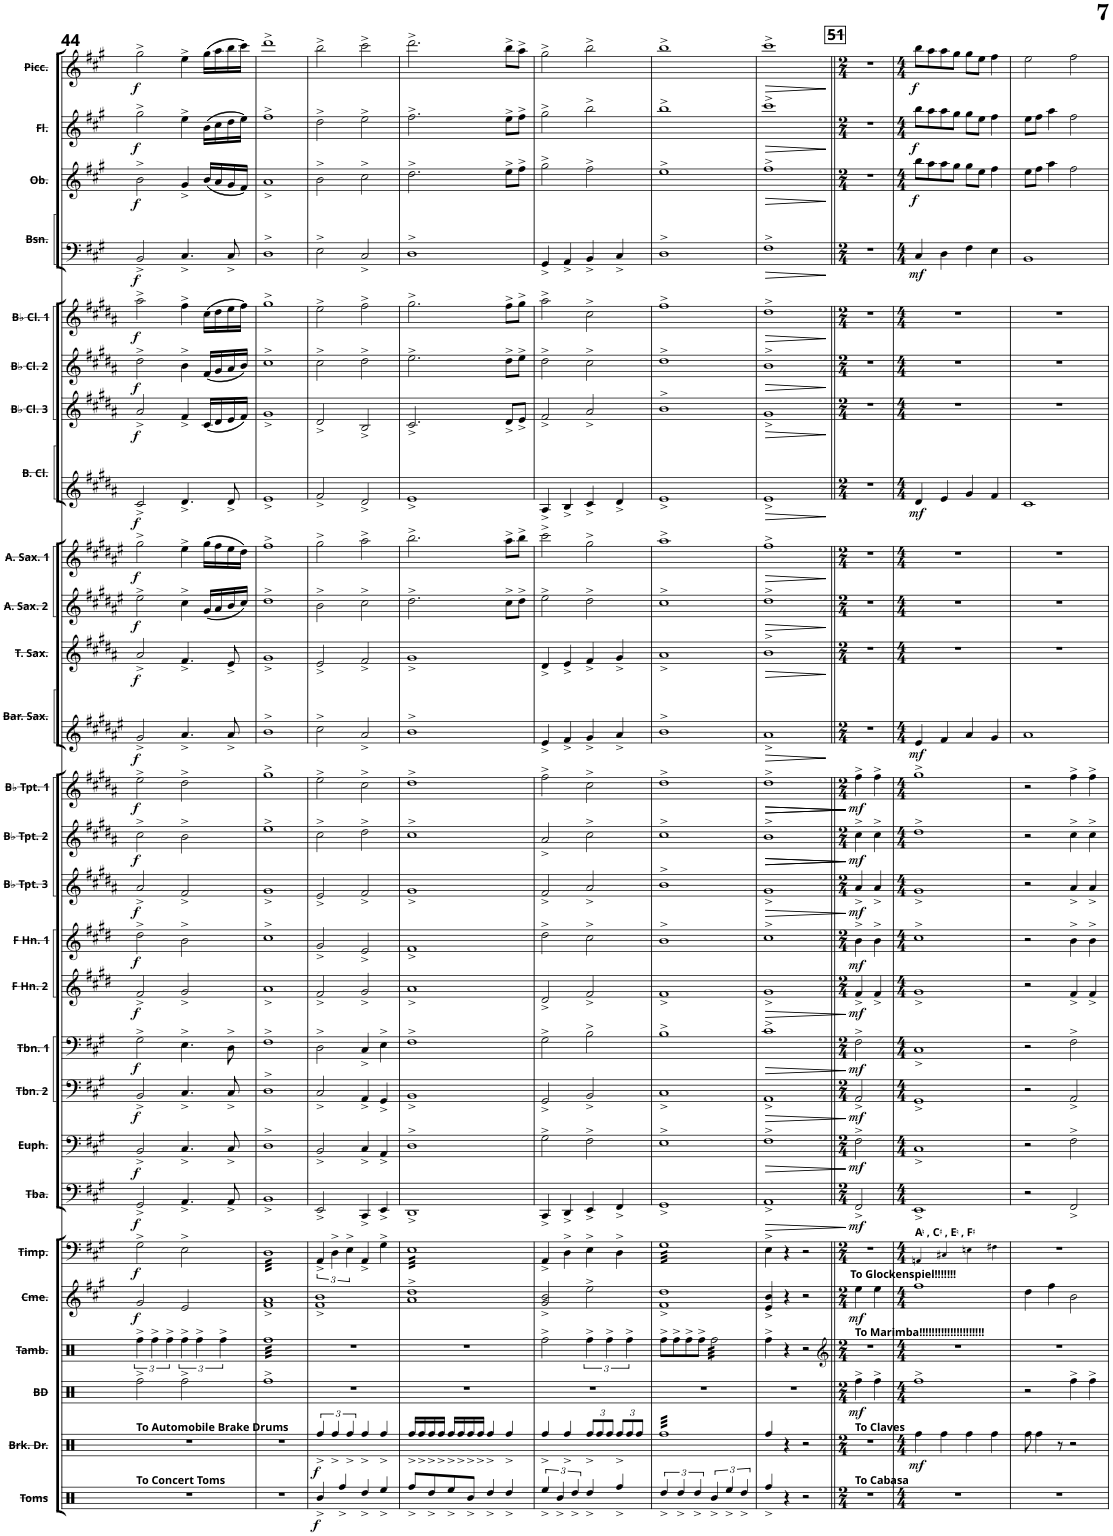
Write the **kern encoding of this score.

**kern	**dynam	**kern	**dynam	**kern	**dynam	**kern	**kern	**dynam	**kern	**dynam	**kern	**dynam	**kern	**dynam	**kern	**dynam	**kern	**dynam	**kern	**dynam	**kern	**dynam	**kern	**dynam	**kern	**dynam	**kern	**dynam	**kern	**kern	**dynam	**kern	**dynam	**kern	**dynam	**kern	**dynam	**kern	**kern	**dynam	**kern	**dynam	**kern	**dynam	**kern	**dynam	**kern	**kern	**dynam	**kern	**dynam	**kern	**dynam	**kern	**dynam
*part27	*part27	*part26	*part26	*part25	*part25	*part24	*part23	*part23	*part22	*part22	*part21	*part21	*part20	*part20	*part19	*part19	*part18	*part18	*part17	*part17	*part16	*part16	*part15	*part15	*part14	*part14	*part13	*part13	*part12	*part12	*part12	*part11	*part11	*part10	*part10	*part9	*part9	*part8	*part8	*part8	*part7	*part7	*part6	*part6	*part5	*part5	*part4	*part4	*part4	*part3	*part3	*part2	*part2	*part1	*part1
*staff30	*staff30	*staff29	*staff29	*staff28	*staff28	*staff27	*staff26	*staff26	*staff25	*staff25	*staff24	*staff24	*staff23	*staff23	*staff22	*staff22	*staff21	*staff21	*staff20	*staff20	*staff19	*staff19	*staff18	*staff18	*staff17	*staff17	*staff16	*staff16	*staff15	*staff14	*staff14/15	*staff13	*staff13	*staff12	*staff12	*staff11	*staff11	*staff10	*staff9	*staff9/10	*staff8	*staff8	*staff7	*staff7	*staff6	*staff6	*staff5	*staff4	*staff4/5	*staff3	*staff3	*staff2	*staff2	*staff1	*staff1
*I"Percussion 2	*	*I"Percussion 1	*	*I"Snare Drum	*	*I"Marimba	*I"Glockenspiel	*	*I"Timpani	*	*I"Tuba	*	*I"Euphonium	*	*I"Trombone 2	*	*I"Trombone 1	*	*I"F Horn 2	*	*I"F Horn 1	*	*I"Bb Trumpet 3	*	*I"Bb Trumpet 2	*	*I"Bb Trumpet 1	*	*I"Baritone Saxophone	*	*	*I"Tenor Saxophone	*	*I"Alto Saxophone 2	*	*I"Alto Saxophone 1	*	*I"Bass Clarinet	*	*	*I"Bb Clarinet 3	*	*I"Bb Clarinet 2	*	*I"Bb Clarinet 1	*	*I"Bassoon	*	*	*I"Oboe	*	*I"Flute	*	*I"Piccolo	*
*I'Perc. 2	*	*I'Perc. 1	*	*I'SD	*	*I'Mrm.	*I'Glk.	*	*I'Timp.	*	*I'Tba.	*	*I'Euph.	*	*I'Tbn. 2	*	*I'Tbn. 1	*	*I'F Hn. 2	*	*I'F Hn. 1	*	*I'Bb Tpt. 3	*	*I'Bb Tpt. 2	*	*I'Bb Tpt. 1	*	*I'Bar. Sax.	*	*	*I'T. Sax.	*	*I'A. Sax. 2	*	*I'A. Sax. 1	*	*I'B. Cl.	*	*	*I'Bb Cl. 3	*	*I'Bb Cl. 2	*	*I'Bb Cl. 1	*	*I'Bsn.	*	*	*I'Ob.	*	*I'Fl.	*	*I'Picc.	*
!!LO:PB:g=z
*clefX	*	*clefX	*	*clefX	*	*clefX	*clefG2	*	*clefF4	*	*clefF4	*	*clefF4	*	*clefF4	*	*clefF4	*	*clefG2	*	*clefG2	*	*clefG2	*	*clefG2	*	*clefG2	*	*clefG2	*clefG2	*	*clefG2	*	*clefG2	*	*clefG2	*	*clefG2	*clefG2	*	*clefG2	*	*clefG2	*	*clefG2	*	*clefF4	*clefF4	*	*clefG2	*	*clefG2	*	*clefG2	*
*	*	*	*	*	*	*	*Trd-14c-24	*	*	*	*	*	*	*	*	*	*	*	*Trd4c7	*	*Trd4c7	*	*Trd1c2	*	*Trd1c2	*	*Trd1c2	*	*Trd12c21	*Trd12c21	*	*Trd8c14	*	*Trd5c9	*	*Trd5c9	*	*Trd8c14	*Trd8c14	*	*Trd1c2	*	*Trd1c2	*	*Trd1c2	*	*	*	*	*	*	*	*	*Trd-7c-12	*
*k[]	*	*k[]	*	*k[b-e-a-d-g-]	*	*k[f#c#g#]	*k[f#c#g#]	*	*k[f#c#g#]	*	*k[f#c#g#]	*	*k[f#c#g#]	*	*k[f#c#g#]	*	*k[f#c#g#]	*	*k[f#c#g#d#]	*	*k[f#c#g#d#]	*	*k[f#c#g#d#a#]	*	*k[f#c#g#d#a#]	*	*k[f#c#g#d#a#]	*	*k[f#c#g#d#a#e#]	*k[f#c#g#d#a#e#]	*	*k[f#c#g#d#a#]	*	*k[f#c#g#d#a#e#]	*	*k[f#c#g#d#a#e#]	*	*k[f#c#g#d#a#]	*k[f#c#g#d#a#]	*	*k[f#c#g#d#a#]	*	*k[f#c#g#d#a#]	*	*k[f#c#g#d#a#]	*	*k[f#c#g#]	*k[f#c#g#]	*	*k[f#c#g#]	*	*k[f#c#g#]	*	*k[f#c#g#]	*
*M4/4	*	*M4/4	*	*M4/4	*	*M4/4	*M4/4	*	*M4/4	*	*M4/4	*	*M4/4	*	*M4/4	*	*M4/4	*	*M4/4	*	*M4/4	*	*M4/4	*	*M4/4	*	*M4/4	*	*M4/4	*M4/4	*	*M4/4	*	*M4/4	*	*M4/4	*	*M4/4	*M4/4	*	*M4/4	*	*M4/4	*	*M4/4	*	*M4/4	*M4/4	*	*M4/4	*	*M4/4	*	*M4/4	*
=44	=44	=44	=44	=44	=44	=44	=44	=44	=44	=44	=44	=44	=44	=44	=44	=44	=44	=44	=44	=44	=44	=44	=44	=44	=44	=44	=44	=44	=44	=44	=44	=44	=44	=44	=44	=44	=44	=44	=44	=44	=44	=44	=44	=44	=44	=44	=44	=44	=44	=44	=44	=44	=44	=44	=44
!	!	!LO:TX:a:B:t=To Automobile Brake Drums	!	!	!	!	!	!	!	!	!	!	!	!	!	!	!	!	!	!	!	!	!	!	!	!	!	!	!	!	!	!	!	!	!	!	!	!	!	!	!	!	!	!	!	!	!	!	!	!	!	!	!	!	!
!LO:TX:a:B:t=To Concert Toms	!	!	!	!	!	!	!	!	!	!	!	!	!	!	!	!	!	!	!	!	!	!	!	!	!	!	!	!	!	!	!	!	!	!	!	!	!	!	!	!	!	!	!	!	!	!	!	!	!	!	!	!	!	!	!
!	!	!	!	!	!	!	!	!LO:DY:b	!	!LO:DY:b	!	!LO:DY:b	!	!LO:DY:b	!	!LO:DY:b	!	!LO:DY:b	!	!LO:DY:b	!	!LO:DY:b	!	!LO:DY:b	!	!LO:DY:b	!	!LO:DY:b	!	!	!LO:DY:b=2	!	!LO:DY:b	!	!LO:DY:b	!	!LO:DY:b	!	!	!LO:DY:b=2	!	!LO:DY:b	!	!LO:DY:b	!	!LO:DY:b	!	!	!LO:DY:b=2	!	!LO:DY:b	!	!LO:DY:b	!	!LO:DY:b
1r	.	1r	.	2Rff^\	.	6ffn^\	2g#/	f	2G#^\	f	2GG#^/	f	2BB^/	f	2BB^/	f	2G#^\	f	2f#^/	f	2dd#^\	f	2a#^/	f	2cc#^\	f	2ee^\	f	2g#^/	1r	f	2a#^/	f	2ee#^\	f	2gg#^\	f	2c#^/	1r	f	2a#^/	f	2dd#^\	f	2aa#^\	f	2BB^/	1r	f	2b^\	f	2gg#^\	f	2gg#^\	f
.	.	.	.	.	.	6ff^\	.	.	.	.	.	.	.	.	.	.	.	.	.	.	.	.	.	.	.	.	.	.	.	.	.	.	.	.	.	.	.	.	.	.	.	.	.	.	.	.	.	.	.	.	.	.	.	.	.
.	.	.	.	.	.	6ff^\	.	.	.	.	.	.	.	.	.	.	.	.	.	.	.	.	.	.	.	.	.	.	.	.	.	.	.	.	.	.	.	.	.	.	.	.	.	.	.	.	.	.	.	.	.	.	.	.	.
.	.	.	.	2Rff^\	.	6ff^\	2e/	.	2E^\	.	4.AA^/	.	4.C#^/	.	4.C#^/	.	4.E^\	.	2g#^/	.	2b^\	.	2f#^/	.	2b^\	.	2dd#^\	.	4.a#^/	.	.	4.f#^/	.	4cc#^\	.	4ee#^\	.	4.d#^/	.	.	4f#^/	.	4b^\	.	4ff#^\	.	4.C#^/	.	.	4g#^/	.	4ee^\	.	4ee^\	.
.	.	.	.	.	.	6ff^\	.	.	.	.	.	.	.	.	.	.	.	.	.	.	.	.	.	.	.	.	.	.	.	.	.	.	.	.	.	.	.	.	.	.	.	.	.	.	.	.	.	.	.	.	.	.	.	.	.
.	.	.	.	.	.	.	.	.	.	.	.	.	.	.	.	.	.	.	.	.	.	.	.	.	.	.	.	.	.	.	.	.	.	(16g#/LL	.	(16gg#\LL	.	.	.	.	(16c#/LL	.	(16f#/LL	.	(16cc#\LL	.	.	.	.	(16b/LL	.	(16b\LL	.	(16gg#\LL	.
.	.	.	.	.	.	.	.	.	.	.	.	.	.	.	.	.	.	.	.	.	.	.	.	.	.	.	.	.	.	.	.	.	.	16a#/	.	16ff#\	.	.	.	.	16d#/	.	16g#/	.	16dd#\	.	.	.	.	16a/	.	16cc#\	.	16aa\	.
.	.	.	.	.	.	6ff^\	.	.	.	.	.	.	.	.	.	.	.	.	.	.	.	.	.	.	.	.	.	.	.	.	.	.	.	.	.	.	.	.	.	.	.	.	.	.	.	.	.	.	.	.	.	.	.	.	.
.	.	.	.	.	.	.	.	.	.	.	8AA^/	.	8C#^/	.	8C#^/	.	8D^\	.	.	.	.	.	.	.	.	.	.	.	8a#^/	.	.	8e^/	.	16b/	.	16ee#\	.	8d#^/	.	.	16e/	.	16a#/	.	16ee\	.	8C#^/	.	.	16g#/	.	16dd\	.	16bb\	.
.	.	.	.	.	.	.	.	.	.	.	.	.	.	.	.	.	.	.	.	.	.	.	.	.	.	.	.	.	.	.	.	.	.	16cc#/JJ)	.	16dd#\JJ)	.	.	.	.	16f#/JJ)	.	16b/JJ)	.	16ff#\JJ)	.	.	.	.	16f#/JJ)	.	16ee\JJ)	.	16ccc#\JJ)	.
=45	=45	=45	=45	=45	=45	=45	=45	=45	=45	=45	=45	=45	=45	=45	=45	=45	=45	=45	=45	=45	=45	=45	=45	=45	=45	=45	=45	=45	=45	=45	=45	=45	=45	=45	=45	=45	=45	=45	=45	=45	=45	=45	=45	=45	=45	=45	=45	=45	=45	=45	=45	=45	=45	=45	=45
*	*	*	*	*	*	*tremolo	*	*	*	*	*	*	*	*	*	*	*	*	*	*	*	*	*	*	*	*	*	*	*	*	*	*	*	*	*	*	*	*	*	*	*	*	*	*	*	*	*	*	*	*	*	*	*	*	*
*	*	*	*	*	*	*	*	*	*tremolo	*	*	*	*	*	*	*	*	*	*	*	*	*	*	*	*	*	*	*	*	*	*	*	*	*	*	*	*	*	*	*	*	*	*	*	*	*	*	*	*	*	*	*	*	*	*
1r	.	1r	.	1Rff^	.	32ffnLLL	1f#^ 1a^	.	32DLLL	.	1BB^	.	1D^	.	1D^	.	1F#^	.	1a^	.	1cc#^	.	1g#^	.	1ee^	.	1gg#^	.	1b^	1r	.	1g#^	.	1dd#^	.	1ff#^	.	1e^	1r	.	1g#^	.	1cc#^	.	1gg#^	.	1D^	1r	.	1a^	.	1ff#^	.	1ddd^	.
.	.	.	.	.	.	32ffn	.	.	32D	.	.	.	.	.	.	.	.	.	.	.	.	.	.	.	.	.	.	.	.	.	.	.	.	.	.	.	.	.	.	.	.	.	.	.	.	.	.	.	.	.	.	.	.	.	.
.	.	.	.	.	.	32ffn	.	.	32D	.	.	.	.	.	.	.	.	.	.	.	.	.	.	.	.	.	.	.	.	.	.	.	.	.	.	.	.	.	.	.	.	.	.	.	.	.	.	.	.	.	.	.	.	.	.
.	.	.	.	.	.	32ffn	.	.	32D	.	.	.	.	.	.	.	.	.	.	.	.	.	.	.	.	.	.	.	.	.	.	.	.	.	.	.	.	.	.	.	.	.	.	.	.	.	.	.	.	.	.	.	.	.	.
.	.	.	.	.	.	32ffn	.	.	32D	.	.	.	.	.	.	.	.	.	.	.	.	.	.	.	.	.	.	.	.	.	.	.	.	.	.	.	.	.	.	.	.	.	.	.	.	.	.	.	.	.	.	.	.	.	.
.	.	.	.	.	.	32ffn	.	.	32D	.	.	.	.	.	.	.	.	.	.	.	.	.	.	.	.	.	.	.	.	.	.	.	.	.	.	.	.	.	.	.	.	.	.	.	.	.	.	.	.	.	.	.	.	.	.
.	.	.	.	.	.	32ffn	.	.	32D	.	.	.	.	.	.	.	.	.	.	.	.	.	.	.	.	.	.	.	.	.	.	.	.	.	.	.	.	.	.	.	.	.	.	.	.	.	.	.	.	.	.	.	.	.	.
.	.	.	.	.	.	32ffn	.	.	32D	.	.	.	.	.	.	.	.	.	.	.	.	.	.	.	.	.	.	.	.	.	.	.	.	.	.	.	.	.	.	.	.	.	.	.	.	.	.	.	.	.	.	.	.	.	.
.	.	.	.	.	.	32ffn	.	.	32D	.	.	.	.	.	.	.	.	.	.	.	.	.	.	.	.	.	.	.	.	.	.	.	.	.	.	.	.	.	.	.	.	.	.	.	.	.	.	.	.	.	.	.	.	.	.
.	.	.	.	.	.	32ffn	.	.	32D	.	.	.	.	.	.	.	.	.	.	.	.	.	.	.	.	.	.	.	.	.	.	.	.	.	.	.	.	.	.	.	.	.	.	.	.	.	.	.	.	.	.	.	.	.	.
.	.	.	.	.	.	32ffn	.	.	32D	.	.	.	.	.	.	.	.	.	.	.	.	.	.	.	.	.	.	.	.	.	.	.	.	.	.	.	.	.	.	.	.	.	.	.	.	.	.	.	.	.	.	.	.	.	.
.	.	.	.	.	.	32ffn	.	.	32D	.	.	.	.	.	.	.	.	.	.	.	.	.	.	.	.	.	.	.	.	.	.	.	.	.	.	.	.	.	.	.	.	.	.	.	.	.	.	.	.	.	.	.	.	.	.
.	.	.	.	.	.	32ffn	.	.	32D	.	.	.	.	.	.	.	.	.	.	.	.	.	.	.	.	.	.	.	.	.	.	.	.	.	.	.	.	.	.	.	.	.	.	.	.	.	.	.	.	.	.	.	.	.	.
.	.	.	.	.	.	32ffn	.	.	32D	.	.	.	.	.	.	.	.	.	.	.	.	.	.	.	.	.	.	.	.	.	.	.	.	.	.	.	.	.	.	.	.	.	.	.	.	.	.	.	.	.	.	.	.	.	.
.	.	.	.	.	.	32ffn	.	.	32D	.	.	.	.	.	.	.	.	.	.	.	.	.	.	.	.	.	.	.	.	.	.	.	.	.	.	.	.	.	.	.	.	.	.	.	.	.	.	.	.	.	.	.	.	.	.
.	.	.	.	.	.	32ffn	.	.	32D	.	.	.	.	.	.	.	.	.	.	.	.	.	.	.	.	.	.	.	.	.	.	.	.	.	.	.	.	.	.	.	.	.	.	.	.	.	.	.	.	.	.	.	.	.	.
.	.	.	.	.	.	32ffn	.	.	32D	.	.	.	.	.	.	.	.	.	.	.	.	.	.	.	.	.	.	.	.	.	.	.	.	.	.	.	.	.	.	.	.	.	.	.	.	.	.	.	.	.	.	.	.	.	.
.	.	.	.	.	.	32ffn	.	.	32D	.	.	.	.	.	.	.	.	.	.	.	.	.	.	.	.	.	.	.	.	.	.	.	.	.	.	.	.	.	.	.	.	.	.	.	.	.	.	.	.	.	.	.	.	.	.
.	.	.	.	.	.	32ffn	.	.	32D	.	.	.	.	.	.	.	.	.	.	.	.	.	.	.	.	.	.	.	.	.	.	.	.	.	.	.	.	.	.	.	.	.	.	.	.	.	.	.	.	.	.	.	.	.	.
.	.	.	.	.	.	32ffn	.	.	32D	.	.	.	.	.	.	.	.	.	.	.	.	.	.	.	.	.	.	.	.	.	.	.	.	.	.	.	.	.	.	.	.	.	.	.	.	.	.	.	.	.	.	.	.	.	.
.	.	.	.	.	.	32ffn	.	.	32D	.	.	.	.	.	.	.	.	.	.	.	.	.	.	.	.	.	.	.	.	.	.	.	.	.	.	.	.	.	.	.	.	.	.	.	.	.	.	.	.	.	.	.	.	.	.
.	.	.	.	.	.	32ffn	.	.	32D	.	.	.	.	.	.	.	.	.	.	.	.	.	.	.	.	.	.	.	.	.	.	.	.	.	.	.	.	.	.	.	.	.	.	.	.	.	.	.	.	.	.	.	.	.	.
.	.	.	.	.	.	32ffn	.	.	32D	.	.	.	.	.	.	.	.	.	.	.	.	.	.	.	.	.	.	.	.	.	.	.	.	.	.	.	.	.	.	.	.	.	.	.	.	.	.	.	.	.	.	.	.	.	.
.	.	.	.	.	.	32ffn	.	.	32D	.	.	.	.	.	.	.	.	.	.	.	.	.	.	.	.	.	.	.	.	.	.	.	.	.	.	.	.	.	.	.	.	.	.	.	.	.	.	.	.	.	.	.	.	.	.
.	.	.	.	.	.	32ffn	.	.	32D	.	.	.	.	.	.	.	.	.	.	.	.	.	.	.	.	.	.	.	.	.	.	.	.	.	.	.	.	.	.	.	.	.	.	.	.	.	.	.	.	.	.	.	.	.	.
.	.	.	.	.	.	32ffn	.	.	32D	.	.	.	.	.	.	.	.	.	.	.	.	.	.	.	.	.	.	.	.	.	.	.	.	.	.	.	.	.	.	.	.	.	.	.	.	.	.	.	.	.	.	.	.	.	.
.	.	.	.	.	.	32ffn	.	.	32D	.	.	.	.	.	.	.	.	.	.	.	.	.	.	.	.	.	.	.	.	.	.	.	.	.	.	.	.	.	.	.	.	.	.	.	.	.	.	.	.	.	.	.	.	.	.
.	.	.	.	.	.	32ffn	.	.	32D	.	.	.	.	.	.	.	.	.	.	.	.	.	.	.	.	.	.	.	.	.	.	.	.	.	.	.	.	.	.	.	.	.	.	.	.	.	.	.	.	.	.	.	.	.	.
.	.	.	.	.	.	32ffn	.	.	32D	.	.	.	.	.	.	.	.	.	.	.	.	.	.	.	.	.	.	.	.	.	.	.	.	.	.	.	.	.	.	.	.	.	.	.	.	.	.	.	.	.	.	.	.	.	.
.	.	.	.	.	.	32ffn	.	.	32D	.	.	.	.	.	.	.	.	.	.	.	.	.	.	.	.	.	.	.	.	.	.	.	.	.	.	.	.	.	.	.	.	.	.	.	.	.	.	.	.	.	.	.	.	.	.
.	.	.	.	.	.	32ffn	.	.	32D	.	.	.	.	.	.	.	.	.	.	.	.	.	.	.	.	.	.	.	.	.	.	.	.	.	.	.	.	.	.	.	.	.	.	.	.	.	.	.	.	.	.	.	.	.	.
.	.	.	.	.	.	32ffnJJJ	.	.	32DJJJ	.	.	.	.	.	.	.	.	.	.	.	.	.	.	.	.	.	.	.	.	.	.	.	.	.	.	.	.	.	.	.	.	.	.	.	.	.	.	.	.	.	.	.	.	.	.
*	*	*	*	*	*	*	*	*	*Xtremolo	*	*	*	*	*	*	*	*	*	*	*	*	*	*	*	*	*	*	*	*	*	*	*	*	*	*	*	*	*	*	*	*	*	*	*	*	*	*	*	*	*	*	*	*	*	*
*	*	*	*	*	*	*Xtremolo	*	*	*	*	*	*	*	*	*	*	*	*	*	*	*	*	*	*	*	*	*	*	*	*	*	*	*	*	*	*	*	*	*	*	*	*	*	*	*	*	*	*	*	*	*	*	*	*	*
=46	=46	=46	=46	=46	=46	=46	=46	=46	=46	=46	=46	=46	=46	=46	=46	=46	=46	=46	=46	=46	=46	=46	=46	=46	=46	=46	=46	=46	=46	=46	=46	=46	=46	=46	=46	=46	=46	=46	=46	=46	=46	=46	=46	=46	=46	=46	=46	=46	=46	=46	=46	=46	=46	=46	=46
!	!LO:DY:b	!	!LO:DY:b	!	!	!	!	!	!	!	!	!	!	!	!	!	!	!	!	!	!	!	!	!	!	!	!	!	!	!	!	!	!	!	!	!	!	!	!	!	!	!	!	!	!	!	!	!	!	!	!	!	!	!	!
4R^/	f	6Rff^/	f	1r	.	1r	1f#^ 1b^	.	6AA^/	.	2EE^/	.	2BB^/	.	2C#^/	.	2D^\	.	2f#^/	.	2g#^/	.	2e^/	.	2cc#^\	.	2ee^\	.	2cc#^\	1r	.	2e^/	.	2b^\	.	2gg#^\	.	2f#^/	1r	.	2d#^/	.	2cc#^\	.	2ee^\	.	2E^\	1r	.	2b^\	.	2dd^\	.	2bb^\	.
.	.	6Rff^/	.	.	.	.	.	.	6D^\	.	.	.	.	.	.	.	.	.	.	.	.	.	.	.	.	.	.	.	.	.	.	.	.	.	.	.	.	.	.	.	.	.	.	.	.	.	.	.	.	.	.	.	.	.	.
4Rff^/	.	.	.	.	.	.	.	.	.	.	.	.	.	.	.	.	.	.	.	.	.	.	.	.	.	.	.	.	.	.	.	.	.	.	.	.	.	.	.	.	.	.	.	.	.	.	.	.	.	.	.	.	.	.	.
.	.	6Rff^/	.	.	.	.	.	.	6E^\	.	.	.	.	.	.	.	.	.	.	.	.	.	.	.	.	.	.	.	.	.	.	.	.	.	.	.	.	.	.	.	.	.	.	.	.	.	.	.	.	.	.	.	.	.	.
4Rdd^/	.	4Rff^/	.	.	.	.	.	.	4AA^/	.	4CC#^/	.	4C#^/	.	4AA^/	.	4C#^/	.	2g#^/	.	2e^/	.	2f#^/	.	2dd#^\	.	2cc#^\	.	2a#^/	.	.	2f#^/	.	2cc#^\	.	2aa#^\	.	2d#^/	.	.	2B^/	.	2dd#^\	.	2ff#^\	.	2C#^/	.	.	2cc#^\	.	2ee^\	.	2ccc#^\	.
4Ree^/	.	4Rff^/	.	.	.	.	.	.	4G#^\	.	4EE^/	.	4AA^/	.	4GG#^/	.	4E^\	.	.	.	.	.	.	.	.	.	.	.	.	.	.	.	.	.	.	.	.	.	.	.	.	.	.	.	.	.	.	.	.	.	.	.	.	.	.
=47	=47	=47	=47	=47	=47	=47	=47	=47	=47	=47	=47	=47	=47	=47	=47	=47	=47	=47	=47	=47	=47	=47	=47	=47	=47	=47	=47	=47	=47	=47	=47	=47	=47	=47	=47	=47	=47	=47	=47	=47	=47	=47	=47	=47	=47	=47	=47	=47	=47	=47	=47	=47	=47	=47	=47
*	*	*	*	*	*	*	*	*	*tremolo	*	*	*	*	*	*	*	*	*	*	*	*	*	*	*	*	*	*	*	*	*	*	*	*	*	*	*	*	*	*	*	*	*	*	*	*	*	*	*	*	*	*	*	*	*	*
8Rff^/L	.	16Rff^/LL	.	1r	.	1r	1a^ 1dd^	.	32ELLL	.	1DD^	.	1D^	.	1BB^	.	1F#^	.	1a^	.	1f#^	.	1g#^	.	1cc#^	.	1dd#^	.	1b^	1r	.	1g#^	.	2.dd#^\	.	2.bb^\	.	1e^	1r	.	2.c#^/	.	2.ee^\	.	2.gg#^\	.	1D^	1r	.	2.dd^\	.	2.ff#^\	.	2.ddd^\	.
.	.	.	.	.	.	.	.	.	32E	.	.	.	.	.	.	.	.	.	.	.	.	.	.	.	.	.	.	.	.	.	.	.	.	.	.	.	.	.	.	.	.	.	.	.	.	.	.	.	.	.	.	.	.	.	.
.	.	16Rff^/	.	.	.	.	.	.	32E	.	.	.	.	.	.	.	.	.	.	.	.	.	.	.	.	.	.	.	.	.	.	.	.	.	.	.	.	.	.	.	.	.	.	.	.	.	.	.	.	.	.	.	.	.	.
.	.	.	.	.	.	.	.	.	32E	.	.	.	.	.	.	.	.	.	.	.	.	.	.	.	.	.	.	.	.	.	.	.	.	.	.	.	.	.	.	.	.	.	.	.	.	.	.	.	.	.	.	.	.	.	.
8Rdd^/	.	16Rff^/	.	.	.	.	.	.	32E	.	.	.	.	.	.	.	.	.	.	.	.	.	.	.	.	.	.	.	.	.	.	.	.	.	.	.	.	.	.	.	.	.	.	.	.	.	.	.	.	.	.	.	.	.	.
.	.	.	.	.	.	.	.	.	32E	.	.	.	.	.	.	.	.	.	.	.	.	.	.	.	.	.	.	.	.	.	.	.	.	.	.	.	.	.	.	.	.	.	.	.	.	.	.	.	.	.	.	.	.	.	.
.	.	16Rff^/JJ	.	.	.	.	.	.	32E	.	.	.	.	.	.	.	.	.	.	.	.	.	.	.	.	.	.	.	.	.	.	.	.	.	.	.	.	.	.	.	.	.	.	.	.	.	.	.	.	.	.	.	.	.	.
.	.	.	.	.	.	.	.	.	32E	.	.	.	.	.	.	.	.	.	.	.	.	.	.	.	.	.	.	.	.	.	.	.	.	.	.	.	.	.	.	.	.	.	.	.	.	.	.	.	.	.	.	.	.	.	.
8Ree^/	.	16Rff^/LL	.	.	.	.	.	.	32E	.	.	.	.	.	.	.	.	.	.	.	.	.	.	.	.	.	.	.	.	.	.	.	.	.	.	.	.	.	.	.	.	.	.	.	.	.	.	.	.	.	.	.	.	.	.
.	.	.	.	.	.	.	.	.	32E	.	.	.	.	.	.	.	.	.	.	.	.	.	.	.	.	.	.	.	.	.	.	.	.	.	.	.	.	.	.	.	.	.	.	.	.	.	.	.	.	.	.	.	.	.	.
.	.	16Rff^/	.	.	.	.	.	.	32E	.	.	.	.	.	.	.	.	.	.	.	.	.	.	.	.	.	.	.	.	.	.	.	.	.	.	.	.	.	.	.	.	.	.	.	.	.	.	.	.	.	.	.	.	.	.
.	.	.	.	.	.	.	.	.	32E	.	.	.	.	.	.	.	.	.	.	.	.	.	.	.	.	.	.	.	.	.	.	.	.	.	.	.	.	.	.	.	.	.	.	.	.	.	.	.	.	.	.	.	.	.	.
8R^/J	.	16Rff^/	.	.	.	.	.	.	32E	.	.	.	.	.	.	.	.	.	.	.	.	.	.	.	.	.	.	.	.	.	.	.	.	.	.	.	.	.	.	.	.	.	.	.	.	.	.	.	.	.	.	.	.	.	.
.	.	.	.	.	.	.	.	.	32E	.	.	.	.	.	.	.	.	.	.	.	.	.	.	.	.	.	.	.	.	.	.	.	.	.	.	.	.	.	.	.	.	.	.	.	.	.	.	.	.	.	.	.	.	.	.
.	.	16Rff^/JJ	.	.	.	.	.	.	32E	.	.	.	.	.	.	.	.	.	.	.	.	.	.	.	.	.	.	.	.	.	.	.	.	.	.	.	.	.	.	.	.	.	.	.	.	.	.	.	.	.	.	.	.	.	.
.	.	.	.	.	.	.	.	.	32E	.	.	.	.	.	.	.	.	.	.	.	.	.	.	.	.	.	.	.	.	.	.	.	.	.	.	.	.	.	.	.	.	.	.	.	.	.	.	.	.	.	.	.	.	.	.
4Rdd^/	.	4Rff^/	.	.	.	.	.	.	32E	.	.	.	.	.	.	.	.	.	.	.	.	.	.	.	.	.	.	.	.	.	.	.	.	.	.	.	.	.	.	.	.	.	.	.	.	.	.	.	.	.	.	.	.	.	.
.	.	.	.	.	.	.	.	.	32E	.	.	.	.	.	.	.	.	.	.	.	.	.	.	.	.	.	.	.	.	.	.	.	.	.	.	.	.	.	.	.	.	.	.	.	.	.	.	.	.	.	.	.	.	.	.
.	.	.	.	.	.	.	.	.	32E	.	.	.	.	.	.	.	.	.	.	.	.	.	.	.	.	.	.	.	.	.	.	.	.	.	.	.	.	.	.	.	.	.	.	.	.	.	.	.	.	.	.	.	.	.	.
.	.	.	.	.	.	.	.	.	32E	.	.	.	.	.	.	.	.	.	.	.	.	.	.	.	.	.	.	.	.	.	.	.	.	.	.	.	.	.	.	.	.	.	.	.	.	.	.	.	.	.	.	.	.	.	.
.	.	.	.	.	.	.	.	.	32E	.	.	.	.	.	.	.	.	.	.	.	.	.	.	.	.	.	.	.	.	.	.	.	.	.	.	.	.	.	.	.	.	.	.	.	.	.	.	.	.	.	.	.	.	.	.
.	.	.	.	.	.	.	.	.	32E	.	.	.	.	.	.	.	.	.	.	.	.	.	.	.	.	.	.	.	.	.	.	.	.	.	.	.	.	.	.	.	.	.	.	.	.	.	.	.	.	.	.	.	.	.	.
.	.	.	.	.	.	.	.	.	32E	.	.	.	.	.	.	.	.	.	.	.	.	.	.	.	.	.	.	.	.	.	.	.	.	.	.	.	.	.	.	.	.	.	.	.	.	.	.	.	.	.	.	.	.	.	.
.	.	.	.	.	.	.	.	.	32E	.	.	.	.	.	.	.	.	.	.	.	.	.	.	.	.	.	.	.	.	.	.	.	.	.	.	.	.	.	.	.	.	.	.	.	.	.	.	.	.	.	.	.	.	.	.
4Rdd^/	.	4Rff^/	.	.	.	.	.	.	32E	.	.	.	.	.	.	.	.	.	.	.	.	.	.	.	.	.	.	.	.	.	.	.	.	8cc#^\L	.	8aa#^\L	.	.	.	.	8d#^/L	.	8dd#^\L	.	8ff#^\L	.	.	.	.	8ee^\L	.	8ee^\L	.	8bb^\L	.
.	.	.	.	.	.	.	.	.	32E	.	.	.	.	.	.	.	.	.	.	.	.	.	.	.	.	.	.	.	.	.	.	.	.	.	.	.	.	.	.	.	.	.	.	.	.	.	.	.	.	.	.	.	.	.	.
.	.	.	.	.	.	.	.	.	32E	.	.	.	.	.	.	.	.	.	.	.	.	.	.	.	.	.	.	.	.	.	.	.	.	.	.	.	.	.	.	.	.	.	.	.	.	.	.	.	.	.	.	.	.	.	.
.	.	.	.	.	.	.	.	.	32E	.	.	.	.	.	.	.	.	.	.	.	.	.	.	.	.	.	.	.	.	.	.	.	.	.	.	.	.	.	.	.	.	.	.	.	.	.	.	.	.	.	.	.	.	.	.
.	.	.	.	.	.	.	.	.	32E	.	.	.	.	.	.	.	.	.	.	.	.	.	.	.	.	.	.	.	.	.	.	.	.	8dd#^\J	.	8bb^\J	.	.	.	.	8e^/J	.	8ee^\J	.	8gg#^\J	.	.	.	.	8ff#^\J	.	8ff#^\J	.	8aa^\J	.
.	.	.	.	.	.	.	.	.	32E	.	.	.	.	.	.	.	.	.	.	.	.	.	.	.	.	.	.	.	.	.	.	.	.	.	.	.	.	.	.	.	.	.	.	.	.	.	.	.	.	.	.	.	.	.	.
.	.	.	.	.	.	.	.	.	32E	.	.	.	.	.	.	.	.	.	.	.	.	.	.	.	.	.	.	.	.	.	.	.	.	.	.	.	.	.	.	.	.	.	.	.	.	.	.	.	.	.	.	.	.	.	.
.	.	.	.	.	.	.	.	.	32EJJJ	.	.	.	.	.	.	.	.	.	.	.	.	.	.	.	.	.	.	.	.	.	.	.	.	.	.	.	.	.	.	.	.	.	.	.	.	.	.	.	.	.	.	.	.	.	.
*	*	*	*	*	*	*	*	*	*Xtremolo	*	*	*	*	*	*	*	*	*	*	*	*	*	*	*	*	*	*	*	*	*	*	*	*	*	*	*	*	*	*	*	*	*	*	*	*	*	*	*	*	*	*	*	*	*	*
=48	=48	=48	=48	=48	=48	=48	=48	=48	=48	=48	=48	=48	=48	=48	=48	=48	=48	=48	=48	=48	=48	=48	=48	=48	=48	=48	=48	=48	=48	=48	=48	=48	=48	=48	=48	=48	=48	=48	=48	=48	=48	=48	=48	=48	=48	=48	=48	=48	=48	=48	=48	=48	=48	=48	=48
6Ree^/	.	4Rff^/	.	1r	.	2ffn^\	2g#/^ 2b/^	.	4AA^/	.	4CC#^/	.	2G#^\	.	2GG#^/	.	2G#^\	.	2d#^/	.	2dd#^\	.	2f#^/	.	2a#^/	.	2ff#^\	.	4e#^/	1r	.	4d#^/	.	2ee#^\	.	2ccc#^\	.	4A#^/	1r	.	2f#^/	.	2dd#^\	.	2aa#^\	.	4GG#^/	1r	.	2gg#^\	.	2gg#^\	.	2gg#^\	.
6R^/	.	.	.	.	.	.	.	.	.	.	.	.	.	.	.	.	.	.	.	.	.	.	.	.	.	.	.	.	.	.	.	.	.	.	.	.	.	.	.	.	.	.	.	.	.	.	.	.	.	.	.	.	.	.	.
.	.	4Rff^/	.	.	.	.	.	.	4D^\	.	4DD^/	.	.	.	.	.	.	.	.	.	.	.	.	.	.	.	.	.	4f#^/	.	.	4e^/	.	.	.	.	.	4B^/	.	.	.	.	.	.	.	.	4AA^/	.	.	.	.	.	.	.	.
6Rdd^/	.	.	.	.	.	.	.	.	.	.	.	.	.	.	.	.	.	.	.	.	.	.	.	.	.	.	.	.	.	.	.	.	.	.	.	.	.	.	.	.	.	.	.	.	.	.	.	.	.	.	.	.	.	.	.
*	*	*Xbrackettup	*	*	*	*	*	*	*	*	*	*	*	*	*	*	*	*	*	*	*	*	*	*	*	*	*	*	*	*	*	*	*	*	*	*	*	*	*	*	*	*	*	*	*	*	*	*	*	*	*	*	*	*	*
4Rdd^/	.	12Rff^/L	.	.	.	6ff^\	2ee^\	.	4E^\	.	4EE^/	.	2F#^\	.	2BB^/	.	2B^\	.	2f#^/	.	2cc#^\	.	2a#^/	.	2cc#^\	.	2cc#^\	.	4g#^/	.	.	4f#^/	.	2dd#^\	.	2gg#^\	.	4c#^/	.	.	2a#^/	.	2cc#^\	.	2cc#^\	.	4BB^/	.	.	2ff#^\	.	2bb^\	.	2bb^\	.
.	.	12Rff/	.	.	.	.	.	.	.	.	.	.	.	.	.	.	.	.	.	.	.	.	.	.	.	.	.	.	.	.	.	.	.	.	.	.	.	.	.	.	.	.	.	.	.	.	.	.	.	.	.	.	.	.	.
.	.	12Rff/J	.	.	.	6ff^\	.	.	.	.	.	.	.	.	.	.	.	.	.	.	.	.	.	.	.	.	.	.	.	.	.	.	.	.	.	.	.	.	.	.	.	.	.	.	.	.	.	.	.	.	.	.	.	.	.
4Rff^/	.	12Rff^/L	.	.	.	.	.	.	4D^\	.	4FF#^/	.	.	.	.	.	.	.	.	.	.	.	.	.	.	.	.	.	4a#^/	.	.	4g#^/	.	.	.	.	.	4d#^/	.	.	.	.	.	.	.	.	4C#^/	.	.	.	.	.	.	.	.
.	.	12Rff/	.	.	.	6ff^\	.	.	.	.	.	.	.	.	.	.	.	.	.	.	.	.	.	.	.	.	.	.	.	.	.	.	.	.	.	.	.	.	.	.	.	.	.	.	.	.	.	.	.	.	.	.	.	.	.
.	.	12Rff/J	.	.	.	.	.	.	.	.	.	.	.	.	.	.	.	.	.	.	.	.	.	.	.	.	.	.	.	.	.	.	.	.	.	.	.	.	.	.	.	.	.	.	.	.	.	.	.	.	.	.	.	.	.
=49	=49	=49	=49	=49	=49	=49	=49	=49	=49	=49	=49	=49	=49	=49	=49	=49	=49	=49	=49	=49	=49	=49	=49	=49	=49	=49	=49	=49	=49	=49	=49	=49	=49	=49	=49	=49	=49	=49	=49	=49	=49	=49	=49	=49	=49	=49	=49	=49	=49	=49	=49	=49	=49	=49	=49
*	*	*tremolo	*	*	*	*	*	*	*	*	*	*	*	*	*	*	*	*	*	*	*	*	*	*	*	*	*	*	*	*	*	*	*	*	*	*	*	*	*	*	*	*	*	*	*	*	*	*	*	*	*	*	*	*	*
*	*	*	*	*	*	*	*	*	*tremolo	*	*	*	*	*	*	*	*	*	*	*	*	*	*	*	*	*	*	*	*	*	*	*	*	*	*	*	*	*	*	*	*	*	*	*	*	*	*	*	*	*	*	*	*	*	*
6Rdd^/	.	32RffLLL	.	1r	.	8ffn^\L	1f#^ 1dd^	.	32G#LLL	.	1GG#^	.	1E^	.	1C#^	.	1B^	.	1f#^	.	1b^	.	1b^	.	1cc#^	.	1dd#^	.	1b^	1r	.	1a#^	.	1cc#^	.	1aa#^	.	1e^	1r	.	1b^	.	1dd#^	.	1ff#^	.	1D^	1r	.	1ee^	.	1bb^	.	1bb^	.
.	.	32Rff	.	.	.	.	.	.	32G#	.	.	.	.	.	.	.	.	.	.	.	.	.	.	.	.	.	.	.	.	.	.	.	.	.	.	.	.	.	.	.	.	.	.	.	.	.	.	.	.	.	.	.	.	.	.
.	.	32Rff	.	.	.	.	.	.	32G#	.	.	.	.	.	.	.	.	.	.	.	.	.	.	.	.	.	.	.	.	.	.	.	.	.	.	.	.	.	.	.	.	.	.	.	.	.	.	.	.	.	.	.	.	.	.
.	.	32Rff	.	.	.	.	.	.	32G#	.	.	.	.	.	.	.	.	.	.	.	.	.	.	.	.	.	.	.	.	.	.	.	.	.	.	.	.	.	.	.	.	.	.	.	.	.	.	.	.	.	.	.	.	.	.
.	.	32Rff	.	.	.	8ff^\	.	.	32G#	.	.	.	.	.	.	.	.	.	.	.	.	.	.	.	.	.	.	.	.	.	.	.	.	.	.	.	.	.	.	.	.	.	.	.	.	.	.	.	.	.	.	.	.	.	.
.	.	32Rff	.	.	.	.	.	.	32G#	.	.	.	.	.	.	.	.	.	.	.	.	.	.	.	.	.	.	.	.	.	.	.	.	.	.	.	.	.	.	.	.	.	.	.	.	.	.	.	.	.	.	.	.	.	.
6Rdd^/	.	.	.	.	.	.	.	.	.	.	.	.	.	.	.	.	.	.	.	.	.	.	.	.	.	.	.	.	.	.	.	.	.	.	.	.	.	.	.	.	.	.	.	.	.	.	.	.	.	.	.	.	.	.	.
.	.	32Rff	.	.	.	.	.	.	32G#	.	.	.	.	.	.	.	.	.	.	.	.	.	.	.	.	.	.	.	.	.	.	.	.	.	.	.	.	.	.	.	.	.	.	.	.	.	.	.	.	.	.	.	.	.	.
.	.	32Rff	.	.	.	.	.	.	32G#	.	.	.	.	.	.	.	.	.	.	.	.	.	.	.	.	.	.	.	.	.	.	.	.	.	.	.	.	.	.	.	.	.	.	.	.	.	.	.	.	.	.	.	.	.	.
.	.	32Rff	.	.	.	8ff^\	.	.	32G#	.	.	.	.	.	.	.	.	.	.	.	.	.	.	.	.	.	.	.	.	.	.	.	.	.	.	.	.	.	.	.	.	.	.	.	.	.	.	.	.	.	.	.	.	.	.
.	.	32Rff	.	.	.	.	.	.	32G#	.	.	.	.	.	.	.	.	.	.	.	.	.	.	.	.	.	.	.	.	.	.	.	.	.	.	.	.	.	.	.	.	.	.	.	.	.	.	.	.	.	.	.	.	.	.
.	.	32Rff	.	.	.	.	.	.	32G#	.	.	.	.	.	.	.	.	.	.	.	.	.	.	.	.	.	.	.	.	.	.	.	.	.	.	.	.	.	.	.	.	.	.	.	.	.	.	.	.	.	.	.	.	.	.
6Rdd^/	.	.	.	.	.	.	.	.	.	.	.	.	.	.	.	.	.	.	.	.	.	.	.	.	.	.	.	.	.	.	.	.	.	.	.	.	.	.	.	.	.	.	.	.	.	.	.	.	.	.	.	.	.	.	.
.	.	32Rff	.	.	.	.	.	.	32G#	.	.	.	.	.	.	.	.	.	.	.	.	.	.	.	.	.	.	.	.	.	.	.	.	.	.	.	.	.	.	.	.	.	.	.	.	.	.	.	.	.	.	.	.	.	.
.	.	32Rff	.	.	.	8ff^\J	.	.	32G#	.	.	.	.	.	.	.	.	.	.	.	.	.	.	.	.	.	.	.	.	.	.	.	.	.	.	.	.	.	.	.	.	.	.	.	.	.	.	.	.	.	.	.	.	.	.
.	.	32Rff	.	.	.	.	.	.	32G#	.	.	.	.	.	.	.	.	.	.	.	.	.	.	.	.	.	.	.	.	.	.	.	.	.	.	.	.	.	.	.	.	.	.	.	.	.	.	.	.	.	.	.	.	.	.
.	.	32Rff	.	.	.	.	.	.	32G#	.	.	.	.	.	.	.	.	.	.	.	.	.	.	.	.	.	.	.	.	.	.	.	.	.	.	.	.	.	.	.	.	.	.	.	.	.	.	.	.	.	.	.	.	.	.
.	.	32Rff	.	.	.	.	.	.	32G#	.	.	.	.	.	.	.	.	.	.	.	.	.	.	.	.	.	.	.	.	.	.	.	.	.	.	.	.	.	.	.	.	.	.	.	.	.	.	.	.	.	.	.	.	.	.
*	*	*	*	*	*	*tremolo	*	*	*	*	*	*	*	*	*	*	*	*	*	*	*	*	*	*	*	*	*	*	*	*	*	*	*	*	*	*	*	*	*	*	*	*	*	*	*	*	*	*	*	*	*	*	*	*	*
6R^/	.	32Rff	.	.	.	32ff\LLL	.	.	32G#	.	.	.	.	.	.	.	.	.	.	.	.	.	.	.	.	.	.	.	.	.	.	.	.	.	.	.	.	.	.	.	.	.	.	.	.	.	.	.	.	.	.	.	.	.	.
.	.	32Rff	.	.	.	32ff\	.	.	32G#	.	.	.	.	.	.	.	.	.	.	.	.	.	.	.	.	.	.	.	.	.	.	.	.	.	.	.	.	.	.	.	.	.	.	.	.	.	.	.	.	.	.	.	.	.	.
.	.	32Rff	.	.	.	32ff\	.	.	32G#	.	.	.	.	.	.	.	.	.	.	.	.	.	.	.	.	.	.	.	.	.	.	.	.	.	.	.	.	.	.	.	.	.	.	.	.	.	.	.	.	.	.	.	.	.	.
.	.	32Rff	.	.	.	32ff\	.	.	32G#	.	.	.	.	.	.	.	.	.	.	.	.	.	.	.	.	.	.	.	.	.	.	.	.	.	.	.	.	.	.	.	.	.	.	.	.	.	.	.	.	.	.	.	.	.	.
.	.	32Rff	.	.	.	32ff\	.	.	32G#	.	.	.	.	.	.	.	.	.	.	.	.	.	.	.	.	.	.	.	.	.	.	.	.	.	.	.	.	.	.	.	.	.	.	.	.	.	.	.	.	.	.	.	.	.	.
.	.	32Rff	.	.	.	32ff\	.	.	32G#	.	.	.	.	.	.	.	.	.	.	.	.	.	.	.	.	.	.	.	.	.	.	.	.	.	.	.	.	.	.	.	.	.	.	.	.	.	.	.	.	.	.	.	.	.	.
6Ree^/	.	.	.	.	.	.	.	.	.	.	.	.	.	.	.	.	.	.	.	.	.	.	.	.	.	.	.	.	.	.	.	.	.	.	.	.	.	.	.	.	.	.	.	.	.	.	.	.	.	.	.	.	.	.	.
.	.	32Rff	.	.	.	32ff\	.	.	32G#	.	.	.	.	.	.	.	.	.	.	.	.	.	.	.	.	.	.	.	.	.	.	.	.	.	.	.	.	.	.	.	.	.	.	.	.	.	.	.	.	.	.	.	.	.	.
.	.	32Rff	.	.	.	32ff\	.	.	32G#	.	.	.	.	.	.	.	.	.	.	.	.	.	.	.	.	.	.	.	.	.	.	.	.	.	.	.	.	.	.	.	.	.	.	.	.	.	.	.	.	.	.	.	.	.	.
.	.	32Rff	.	.	.	32ff\	.	.	32G#	.	.	.	.	.	.	.	.	.	.	.	.	.	.	.	.	.	.	.	.	.	.	.	.	.	.	.	.	.	.	.	.	.	.	.	.	.	.	.	.	.	.	.	.	.	.
.	.	32Rff	.	.	.	32ff\	.	.	32G#	.	.	.	.	.	.	.	.	.	.	.	.	.	.	.	.	.	.	.	.	.	.	.	.	.	.	.	.	.	.	.	.	.	.	.	.	.	.	.	.	.	.	.	.	.	.
.	.	32Rff	.	.	.	32ff\	.	.	32G#	.	.	.	.	.	.	.	.	.	.	.	.	.	.	.	.	.	.	.	.	.	.	.	.	.	.	.	.	.	.	.	.	.	.	.	.	.	.	.	.	.	.	.	.	.	.
6Rdd^/	.	.	.	.	.	.	.	.	.	.	.	.	.	.	.	.	.	.	.	.	.	.	.	.	.	.	.	.	.	.	.	.	.	.	.	.	.	.	.	.	.	.	.	.	.	.	.	.	.	.	.	.	.	.	.
.	.	32Rff	.	.	.	32ff\	.	.	32G#	.	.	.	.	.	.	.	.	.	.	.	.	.	.	.	.	.	.	.	.	.	.	.	.	.	.	.	.	.	.	.	.	.	.	.	.	.	.	.	.	.	.	.	.	.	.
.	.	32Rff	.	.	.	32ff\	.	.	32G#	.	.	.	.	.	.	.	.	.	.	.	.	.	.	.	.	.	.	.	.	.	.	.	.	.	.	.	.	.	.	.	.	.	.	.	.	.	.	.	.	.	.	.	.	.	.
.	.	32Rff	.	.	.	32ff\	.	.	32G#	.	.	.	.	.	.	.	.	.	.	.	.	.	.	.	.	.	.	.	.	.	.	.	.	.	.	.	.	.	.	.	.	.	.	.	.	.	.	.	.	.	.	.	.	.	.
.	.	32Rff	.	.	.	32ff\	.	.	32G#	.	.	.	.	.	.	.	.	.	.	.	.	.	.	.	.	.	.	.	.	.	.	.	.	.	.	.	.	.	.	.	.	.	.	.	.	.	.	.	.	.	.	.	.	.	.
.	.	32RffJJJ	.	.	.	32ff\JJJ	.	.	32G#JJJ	.	.	.	.	.	.	.	.	.	.	.	.	.	.	.	.	.	.	.	.	.	.	.	.	.	.	.	.	.	.	.	.	.	.	.	.	.	.	.	.	.	.	.	.	.	.
*	*	*	*	*	*	*	*	*	*Xtremolo	*	*	*	*	*	*	*	*	*	*	*	*	*	*	*	*	*	*	*	*	*	*	*	*	*	*	*	*	*	*	*	*	*	*	*	*	*	*	*	*	*	*	*	*	*	*
*	*	*	*	*	*	*Xtremolo	*	*	*	*	*	*	*	*	*	*	*	*	*	*	*	*	*	*	*	*	*	*	*	*	*	*	*	*	*	*	*	*	*	*	*	*	*	*	*	*	*	*	*	*	*	*	*	*	*
*	*	*Xtremolo	*	*	*	*	*	*	*	*	*	*	*	*	*	*	*	*	*	*	*	*	*	*	*	*	*	*	*	*	*	*	*	*	*	*	*	*	*	*	*	*	*	*	*	*	*	*	*	*	*	*	*	*	*
=50	=50	=50	=50	=50	=50	=50	=50	=50	=50	=50	=50	=50	=50	=50	=50	=50	=50	=50	=50	=50	=50	=50	=50	=50	=50	=50	=50	=50	=50	=50	=50	=50	=50	=50	=50	=50	=50	=50	=50	=50	=50	=50	=50	=50	=50	=50	=50	=50	=50	=50	=50	=50	=50	=50	=50
!	!	!	!	!	!	!	!	!	!	!	!	!LO:HP:b	!	!LO:HP:b	!	!LO:HP:b	!	!LO:HP:b	!	!LO:HP:b	!	!	!	!LO:HP:b	!	!LO:HP:b	!	!	!	!	!	!	!	!	!	!	!	!	!	!	!	!	!	!	!	!	!	!	!	!	!	!	!	!	!
!	!	!	!	!	!	!	!	!	!	!	!	!	!	!	!	!	!	!	!	!	!	!	!	!	!	!LO:HP:n=1:b	!	!LO:HP:b	!	!	!	!	!	!	!	!	!	!	!	!	!	!	!	!	!	!	!	!	!	!	!	!	!	!	!
!	!	!	!	!	!	!	!	!	!	!	!	!	!	!	!	!	!	!	!	!	!	!	!	!	!	!	!	!LO:HP:n=1:b	!	!	!	!	!LO:HP:b	!	!LO:HP:b	!	!LO:HP:b	!	!	!	!	!LO:HP:b	!	!LO:HP:b	!	!LO:HP:b	!	!	!	!	!LO:HP:b	!	!LO:HP:b	!	!LO:HP:b
4Rff^/	.	4Rff/	.	1r	.	4ffn^\	4e/^ 4b/^	.	4E^\	.	1AA^	>	1F#^	>	1AA^	>	1c#^	>	1g#^	>	1cc#^	.	1g#^	>	1b^	> >	1dd#^	> >	1a#^	1r	.	1b^	>	1dd#^	>	1ff#^	>	1e^	1r	.	1g#^	>	1b^	>	1dd#^	>	1F#^	1r	.	1ff#^	>	1ccc#^	>	1ccc#^	>
4r	.	4r	.	.	.	4r	4r	.	4r	.	.	.	.	.	.	.	.	.	.	.	.	.	.	.	.	.	.	.	.	.	.	.	.	.	.	.	.	.	.	.	.	.	.	.	.	.	.	.	.	.	.	.	.	.	.
2r	.	2r	.	.	.	2r	2r	.	2r	.	.	.	.	.	.	.	.	.	.	.	.	.	.	.	.	.	.	.	.	.	.	.	.	.	.	.	.	.	.	.	.	.	.	.	.	.	.	.	.	.	.	.	.	.	.
.	.	.	.	.	.	.	.	.	.	.	.	]	.	]	.	]	.	]	.	]	.	.	.	]	.	]	.	]	.	.	.	.	]	.	]	.	]	.	.	.	.	]	.	]	.	]	.	.	.	.	]	.	]	.	]
!!LO:REH:place=s1:a:B:cj:fs=14:t=51
=51||	=51||	=51||	=51||	=51||	=51||	=51||	=51||	=51||	=51||	=51||	=51||	=51||	=51||	=51||	=51||	=51||	=51||	=51||	=51||	=51||	=51||	=51||	=51||	=51||	=51||	=51||	=51||	=51||	=51||	=51||	=51||	=51||	=51||	=51||	=51||	=51||	=51||	=51||	=51||	=51||	=51||	=51||	=51||	=51||	=51||	=51||	=51||	=51||	=51||	=51||	=51||	=51||	=51||	=51||	=51||
*	*	*	*	*	*	*clefG2	*	*	*	*	*	*	*	*	*	*	*	*	*	*	*	*	*	*	*	*	*	*	*	*	*	*	*	*	*	*	*	*	*	*	*	*	*	*	*	*	*	*	*	*	*	*	*	*	*
*M2/4	*	*M2/4	*	*M2/4	*	*M2/4	*M2/4	*	*M2/4	*	*M2/4	*	*M2/4	*	*M2/4	*	*M2/4	*	*M2/4	*	*M2/4	*	*M2/4	*	*M2/4	*	*M2/4	*	*M2/4	*M2/4	*	*M2/4	*	*M2/4	*	*M2/4	*	*M2/4	*M2/4	*	*M2/4	*	*M2/4	*	*M2/4	*	*M2/4	*M2/4	*	*M2/4	*	*M2/4	*	*M2/4	*
!	!	!	!	!	!	!	!LO:TX:a:B:t=To Glockenspiel!!!!!!!	!	!	!	!	!	!	!	!	!	!	!	!	!	!	!	!	!	!	!	!	!	!	!	!	!	!	!	!	!	!	!	!	!	!	!	!	!	!	!	!	!	!	!	!	!	!	!	!
!	!	!	!	!	!	!LO:TX:a:B:t=To Marimba!!!!!!!!!!!!!!!!!!!!!	!	!	!	!	!	!	!	!	!	!	!	!	!	!	!	!	!	!	!	!	!	!	!	!	!	!	!	!	!	!	!	!	!	!	!	!	!	!	!	!	!	!	!	!	!	!	!	!	!
!	!	!LO:TX:a:B:t=To Claves	!	!	!	!	!	!	!	!	!	!	!	!	!	!	!	!	!	!	!	!	!	!	!	!	!	!	!	!	!	!	!	!	!	!	!	!	!	!	!	!	!	!	!	!	!	!	!	!	!	!	!	!	!
!LO:TX:a:B:t=To Cabasa	!	!	!	!	!	!	!	!	!	!	!	!	!	!	!	!	!	!	!	!	!	!	!	!	!	!	!	!	!	!	!	!	!	!	!	!	!	!	!	!	!	!	!	!	!	!	!	!	!	!	!	!	!	!	!
!	!	!	!	!	!LO:DY:b	!	!	!LO:DY:b	!	!	!	!LO:DY:b	!	!LO:DY:b	!	!LO:DY:b	!	!LO:DY:b	!	!LO:DY:b	!	!LO:DY:b	!	!LO:DY:b	!	!LO:DY:b	!	!LO:DY:b	!	!	!	!	!	!	!	!	!	!	!	!	!	!	!	!	!	!	!	!	!	!	!	!	!	!	!
2r	.	2r	.	4Rff^\	mf	2r	4ee\	mf	2r	.	2FF#^/	mf	2F#^\	mf	2AA^/	mf	2F#^\	mf	4f#^/	mf	4b^\	mf	4a#^/	mf	4cc#^\	mf	4ff#^\	mf	2r	2r	.	2r	.	2r	.	2r	.	2r	2r	.	2r	.	2r	.	2r	.	2r	2r	.	2r	.	2r	.	2r	.
.	.	.	.	4Rff^\	.	.	4ee\	.	.	.	.	.	.	.	.	.	.	.	4f#^/	.	4b^\	.	4a#^/	.	4cc#^\	]	4ff#^\	]	.	.	.	.	.	.	.	.	.	.	.	.	.	.	.	.	.	.	.	.	.	.	.	.	.	.	.
=52	=52	=52	=52	=52	=52	=52	=52	=52	=52	=52	=52	=52	=52	=52	=52	=52	=52	=52	=52	=52	=52	=52	=52	=52	=52	=52	=52	=52	=52	=52	=52	=52	=52	=52	=52	=52	=52	=52	=52	=52	=52	=52	=52	=52	=52	=52	=52	=52	=52	=52	=52	=52	=52	=52	=52
*M4/4	*	*M4/4	*	*M4/4	*	*M4/4	*M4/4	*	*M4/4	*	*M4/4	*	*M4/4	*	*M4/4	*	*M4/4	*	*M4/4	*	*M4/4	*	*M4/4	*	*M4/4	*	*M4/4	*	*M4/4	*M4/4	*	*M4/4	*	*M4/4	*	*M4/4	*	*M4/4	*M4/4	*	*M4/4	*	*M4/4	*	*M4/4	*	*M4/4	*M4/4	*	*M4/4	*	*M4/4	*	*M4/4	*
!	!	!	!	!	!	!	!	!	!LO:TX:a:B:t=A	!	!	!	!	!	!	!	!	!	!	!	!	!	!	!	!	!	!	!	!	!	!	!	!	!	!	!	!	!	!	!	!	!	!	!	!	!	!	!	!	!	!	!	!	!	!
!	!	!	!	!	!	!	!	!	!LO:TX:a:t=, C	!	!	!	!	!	!	!	!	!	!	!	!	!	!	!	!	!	!	!	!	!	!	!	!	!	!	!	!	!	!	!	!	!	!	!	!	!	!	!	!	!	!	!	!	!	!
!	!	!	!	!	!	!	!	!	!LO:TX:a:t=, E	!	!	!	!	!	!	!	!	!	!	!	!	!	!	!	!	!	!	!	!	!	!	!	!	!	!	!	!	!	!	!	!	!	!	!	!	!	!	!	!	!	!	!	!	!	!
!	!	!	!	!	!	!	!	!	!LO:TX:a:t=, F	!	!	!	!	!	!	!	!	!	!	!	!	!	!	!	!	!	!	!	!	!	!	!	!	!	!	!	!	!	!	!	!	!	!	!	!	!	!	!	!	!	!	!	!	!	!
!	!	!	!LO:DY:b	!	!	!	!	!	!	!	!	!	!	!	!	!	!	!	!	!	!	!	!	!	!	!	!	!	!	!	!LO:DY:b=2	!	!	!	!	!	!	!	!	!LO:DY:b=2	!	!	!	!	!	!	!	!	!LO:DY:b=2	!	!LO:DY:b	!	!LO:DY:b	!	!LO:DY:b
1r	.	4Rff\	mf	1Rff^	.	1r	1ff#	.	4AAn/	.	1EE^	.	1C#^	.	1GG#^	.	1C#^	.	1g#^	.	1cc#^	.	1g#^	.	1dd#^	.	1gg#^	.	4e#/	1r	mf	1r	.	1r	.	1r	.	4d#/	1r	mf	1r	.	1r	.	1r	.	4C#/	1r	mf	8bb\L	f	8bb\L	f	8bb\L	f
.	.	.	.	.	.	.	.	.	.	.	.	.	.	.	.	.	.	.	.	.	.	.	.	.	.	.	.	.	.	.	.	.	.	.	.	.	.	.	.	.	.	.	.	.	.	.	.	.	.	8aa\	.	8aa\	.	8aa\	.
.	.	4Rff\	.	.	.	.	.	.	4C#X/	.	.	.	.	.	.	.	.	.	.	.	.	.	.	.	.	.	.	.	4f#/	.	.	.	.	.	.	.	.	4e/	.	.	.	.	.	.	.	.	4D\	.	.	8aa\	.	8aa\	.	8aa\	.
.	.	.	.	.	.	.	.	.	.	.	.	.	.	.	.	.	.	.	.	.	.	.	.	.	.	.	.	.	.	.	.	.	.	.	.	.	.	.	.	.	.	.	.	.	.	.	.	.	.	8gg#\J	.	8gg#\J	.	8gg#\J	.
.	.	4Rff\	.	.	.	.	.	.	4En\	.	.	.	.	.	.	.	.	.	.	.	.	.	.	.	.	.	.	.	4a#/	.	.	.	.	.	.	.	.	4g#/	.	.	.	.	.	.	.	.	4F#\	.	.	8gg#\L	.	8gg#\L	.	8gg#\L	.
.	.	.	.	.	.	.	.	.	.	.	.	.	.	.	.	.	.	.	.	.	.	.	.	.	.	.	.	.	.	.	.	.	.	.	.	.	.	.	.	.	.	.	.	.	.	.	.	.	.	8ee\J	.	8ee\J	.	8ee\J	.
.	.	4Rff\	.	.	.	.	.	.	4F#X\	.	.	.	.	.	.	.	.	.	.	.	.	.	.	.	.	.	.	.	4g#/	.	.	.	.	.	.	.	.	4f#/	.	.	.	.	.	.	.	.	4E\	.	.	4ff#\	.	4ff#\	.	4ff#\	.
=53	=53	=53	=53	=53	=53	=53	=53	=53	=53	=53	=53	=53	=53	=53	=53	=53	=53	=53	=53	=53	=53	=53	=53	=53	=53	=53	=53	=53	=53	=53	=53	=53	=53	=53	=53	=53	=53	=53	=53	=53	=53	=53	=53	=53	=53	=53	=53	=53	=53	=53	=53	=53	=53	=53	=53
1r	.	8Rff\	.	2r	.	1r	4dd\	.	1r	.	2r	.	2r	.	2r	.	2r	.	2r	.	2r	.	2r	.	2r	.	2r	.	1a#	1r	.	1r	.	1r	.	1r	.	1c#	1r	.	1r	.	1r	.	1r	.	1BB	1r	.	8ee\L	.	8ee\L	.	2ee\	.
.	.	4Rff\	.	.	.	.	.	.	.	.	.	.	.	.	.	.	.	.	.	.	.	.	.	.	.	.	.	.	.	.	.	.	.	.	.	.	.	.	.	.	.	.	.	.	.	.	.	.	.	8ff#\J	.	8ff#\J	.	.	.
.	.	.	.	.	.	.	4ff#\	.	.	.	.	.	.	.	.	.	.	.	.	.	.	.	.	.	.	.	.	.	.	.	.	.	.	.	.	.	.	.	.	.	.	.	.	.	.	.	.	.	.	4aa\	.	4aa\	.	.	.
.	.	8r	.	.	.	.	.	.	.	.	.	.	.	.	.	.	.	.	.	.	.	.	.	.	.	.	.	.	.	.	.	.	.	.	.	.	.	.	.	.	.	.	.	.	.	.	.	.	.	.	.	.	.	.	.
.	.	2r	.	4Rff^\	.	.	2b\	.	.	.	2FF#^/	.	2F#^\	.	2AA^/	.	2F#^\	.	4f#^/	.	4b^\	.	4a#^/	.	4cc#^\	.	4ff#^\	.	.	.	.	.	.	.	.	.	.	.	.	.	.	.	.	.	.	.	.	.	.	2ff#\	.	2ff#\	.	2ff#\	.
.	.	.	.	4Rff^\	.	.	.	.	.	.	.	.	.	.	.	.	.	.	4f#^/	.	4b^\	.	4a#^/	.	4cc#^\	.	4ff#^\	.	.	.	.	.	.	.	.	.	.	.	.	.	.	.	.	.	.	.	.	.	.	.	.	.	.	.	.
=	=	=	=	=	=	=	=	=	=	=	=	=	=	=	=	=	=	=	=	=	=	=	=	=	=	=	=	=	=	=	=	=	=	=	=	=	=	=	=	=	=	=	=	=	=	=	=	=	=	=	=	=	=	=	=
*-	*-	*-	*-	*-	*-	*-	*-	*-	*-	*-	*-	*-	*-	*-	*-	*-	*-	*-	*-	*-	*-	*-	*-	*-	*-	*-	*-	*-	*-	*-	*-	*-	*-	*-	*-	*-	*-	*-	*-	*-	*-	*-	*-	*-	*-	*-	*-	*-	*-	*-	*-	*-	*-	*-	*-
